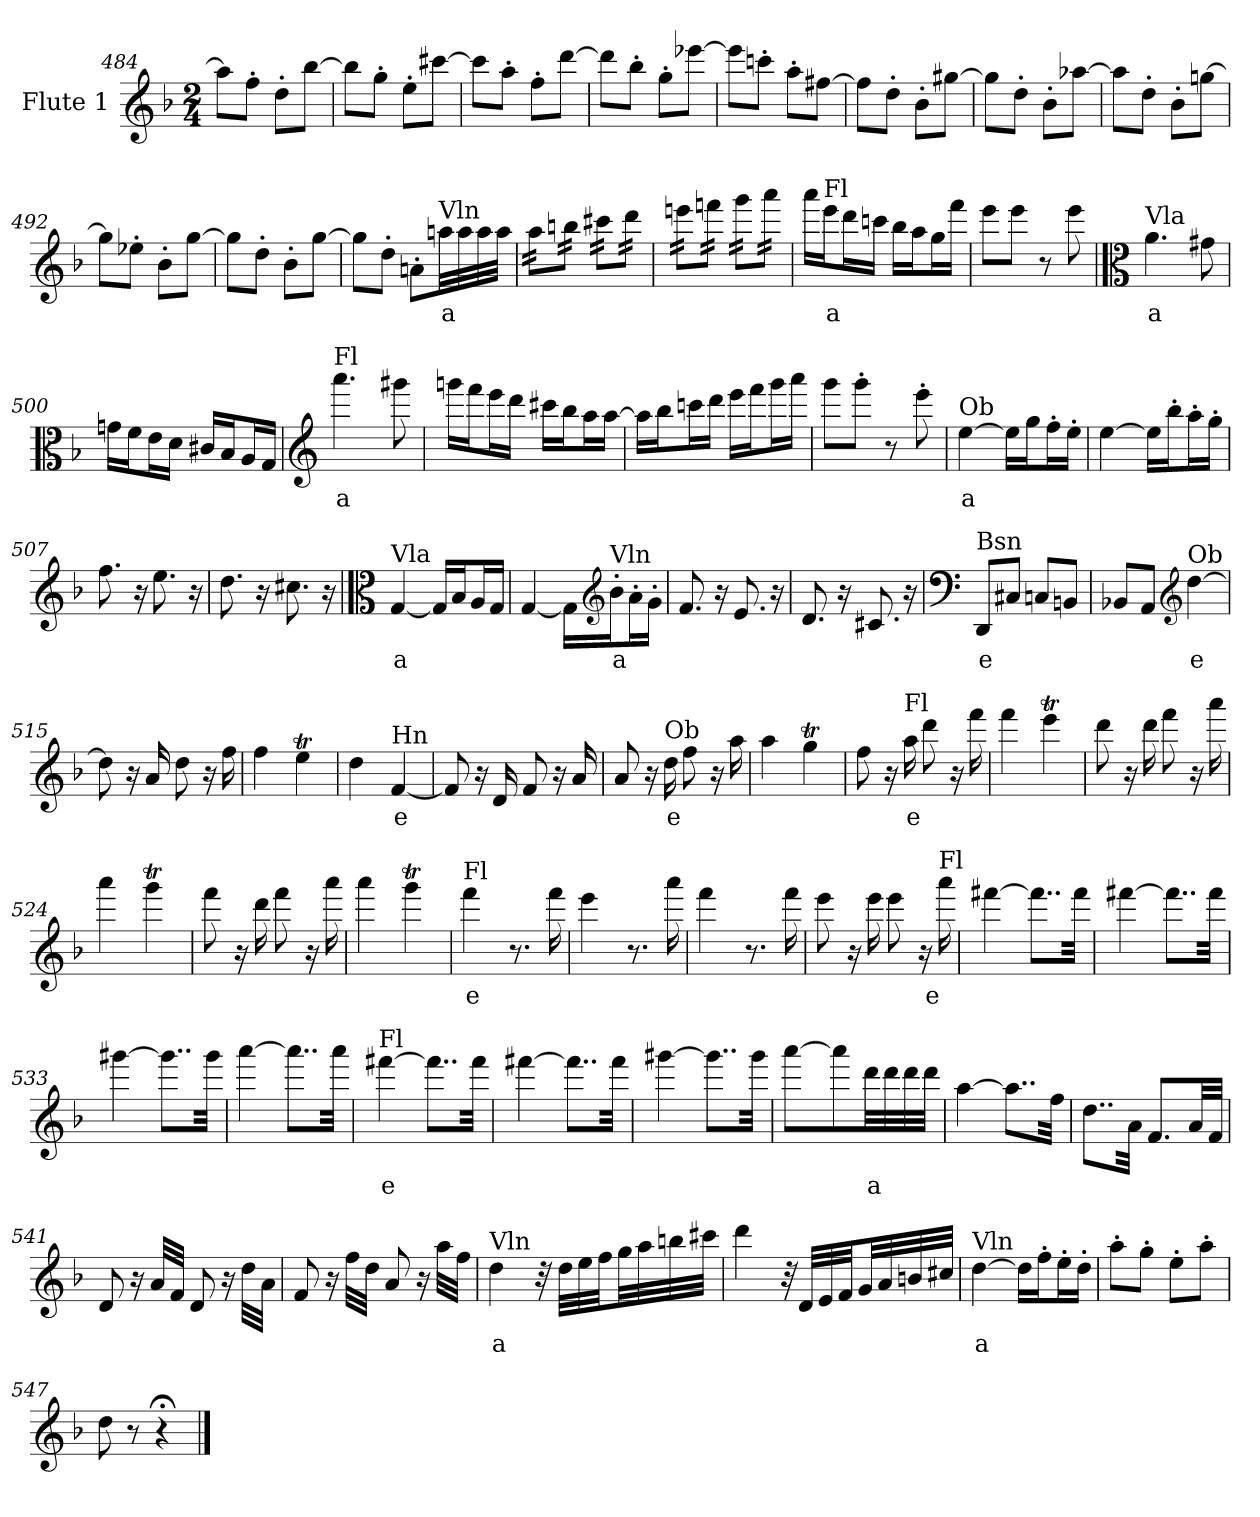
**kern	**text
*part1	*part1
*staff1	*staff1
*I"Flute 1	*
*I'Fl 1	*
*clefG2	*
*k[b-]	*
*M2/4	*
=484	=484
8aa\L]	.
8ff'\J	.
8dd'\L	.
[8bb-\J	.
=485	=485
8bb-\L]	.
8gg'\J	.
8ee'\L	.
[8ccc#X\J	.
=486	=486
8ccc#\L]	.
8aa'\J	.
8ff'\L	.
[8ddd\J	.
=487	=487
8ddd\L]	.
8bb-'\J	.
8gg'\L	.
[8eee-X\J	.
=488	=488
8eee-\L]	.
8cccn'\J	.
8aa'\L	.
[8ff#X\J	.
=489	=489
8ff#\L]	.
8dd'\J	.
8b-'\L	.
[8gg#X\J	.
!!LO:PB:g=z
=490	=490
8gg#\L]	.
8dd'\J	.
8b-'\L	.
[8aa-X\J	.
=491	=491
8aa-\L]	.
8dd'\J	.
8b-'\L	.
[8ggn\J	.
=492	=492
8gg\L]	.
8ee-X'\J	.
8b-'\L	.
[8gg\J	.
=493	=493
8gg\L]	.
8dd'\J	.
8b-'\L	.
[8gg\J	.
=494	=494
8gg\L]	.
8dd'\J	.
8an'\L	.
!LO:TX:a:t=Vln	!
!	!LO:LY:b:color=#FF0000
32aan\LL	a
32aa\	.
32aa\	.
32aa\JJJ	.
=495	=495
*tremolo	*
32aa\LLL	.
32aa\	.
32aa\	.
32aa\	.
32bbn\	.
32bbn\	.
32bbn\	.
32bbn\JJJ	.
32ccc#X\LLL	.
32ccc#X\	.
32ccc#X\	.
32ccc#X\	.
32ddd\	.
32ddd\	.
32ddd\	.
32ddd\JJJ	.
!!LO:PB:g=z
=496	=496
32eeen\LLL	.
32eeen\	.
32eeen\	.
32eeen\	.
32fffn\	.
32fffn\	.
32fffn\	.
32fffn\JJJ	.
32ggg\LLL	.
32ggg\	.
32ggg\	.
32ggg\	.
32aaa\	.
32aaa\	.
32aaa\	.
32aaa\JJJ	.
*Xtremolo	*
=497	=497
16aaa\LL	.
!LO:TX:a:t=Fl	!
!	!LO:LY:b:color=#FF0000
16eee\J	a
16ddd\L	.
16cccn\JJ	.
16bb-\LL	.
16aa\J	.
16gg\L	.
16fff\JJ	.
=498	=498
8eee\L	.
8eee\J	.
8r	.
8eee	.
=499	=499
*clefC3	*
!LO:TX:a:t=Vla	!
!	!LO:LY:b:color=#FF0000
4.a	a
8g#X	.
=500	=500
16gn\LL	.
16f\J	.
16e\L	.
16d\JJ	.
16c#X/LL	.
16B-/J	.
16A/L	.
16G/JJ	.
=501	=501
*clefG2	*
!LO:TX:a:t=Fl	!
!	!LO:LY:b:color=#FF0000
4.aaa	a
8ggg#X	.
!!LO:PB:g=z
=502	=502
16gggn\LL	.
16fff\J	.
16eee\L	.
16ddd\JJ	.
16ccc#X\LL	.
16bb-\J	.
16aa\L	.
[16aa\JJ	.
=503	=503
16aa\LL]	.
16bb-\J	.
16cccn\L	.
16ddd\JJ	.
16eee\LL	.
16fff\J	.
16ggg\L	.
16aaa\JJ	.
=504	=504
8ggg\L	.
8ggg'\J	.
8r	.
8eee'	.
=505	=505
!LO:TX:a:t=Ob	!
!	!LO:LY:b:color=#FF0000
[4ee	a
16ee\LL]	.
16gg\J	.
16ff'\L	.
16ee'\JJ	.
=506	=506
[4ee	.
16ee\LL]	.
16bb-'\J	.
16aa'\L	.
16gg'\JJ	.
=507	=507
8.ff	.
16r	.
8.ee	.
16r	.
=508	=508
8.dd	.
16r	.
8.cc#X	.
16r	.
=509	=509
*clefC3	*
!LO:TX:a:t=Vla	!
!	!LO:LY:b:color=#FF0000
[4G	a
16G/LL]	.
16B-/J	.
16A/L	.
16G/JJ	.
!!LO:PB:g=z
=510	=510
[4G	.
16G\LL]	.
*clefG2	*
!LO:TX:a:t=Vln	!
!	!LO:LY:b:color=#FF0000
16b-'\J	a
16a'\L	.
16g'\JJ	.
=511	=511
8.f	.
16r	.
8.e	.
16r	.
=512	=512
8.d	.
16r	.
8.c#X	.
16r	.
=513	=513
*clefF4	*
!LO:TX:a:t=Bsn	!
!	!LO:LY:b:color=#FF0000
8DD/L	e
8C#X/J	.
8Cn/L	.
8BBn/J	.
=514	=514
8BB-X/L	.
8AA/J	.
*clefG2	*
!LO:TX:a:t=Ob	!
!	!LO:LY:b:color=#FF0000
[4dd	e
=515	=515
8dd]	.
16r	.
16a	.
8dd	.
16r	.
16ff	.
=516	=516
4ff	.
4eet	.
=517	=517
4dd	.
!LO:TX:a:t=Hn	!
!	!LO:LY:b:color=#FF0000
[4f	e
!!LO:PB:g=z
=518	=518
8f]	.
16r	.
16d	.
8f	.
16r	.
16a	.
=519	=519
8a	.
16r	.
!LO:TX:a:t=Ob	!
!	!LO:LY:b:color=#FF0000
16dd	e
8ff	.
16r	.
16aa	.
=520	=520
4aa	.
4ggT	.
=521	=521
8ff	.
16r	.
!LO:TX:a:t=Fl	!
!	!LO:LY:b:color=#FF0000
16aa	e
8ddd	.
16r	.
16fff	.
=522	=522
4fff	.
4eeet	.
=523	=523
8ddd	.
16r	.
16ddd	.
8fff	.
16r	.
16aaa	.
=524	=524
4aaa	.
4gggT	.
!!LO:PB:g=z
=525	=525
8fff	.
16r	.
16ddd	.
8fff	.
16r	.
16aaa	.
=526	=526
4aaa	.
4gggT	.
=527	=527
!LO:TX:a:t=Fl	!
!	!LO:LY:b:color=#FF0000
4fff	e
8.r	.
16fff	.
=528	=528
4eee	.
8.r	.
16aaa	.
=529	=529
4fff	.
8.r	.
16fff	.
=530	=530
8eee	.
16r	.
16eee	.
8eee	.
16r	.
!LO:TX:a:t=Fl	!
!	!LO:LY:b:color=#FF0000
16aaa	e
=531	=531
[4fff#X	.
8..fff#\L]	.
32fff#\Jkk	.
!!LO:PB:g=z
=532	=532
[4fff#X	.
8..fff#\L]	.
32fff#\Jkk	.
=533	=533
[4ggg#X	.
8..ggg#\L]	.
32ggg#\Jkk	.
=534	=534
[4aaa	.
8..aaa\L]	.
32aaa\Jkk	.
=535	=535
!LO:TX:a:t=Fl	!
!	!LO:LY:b:color=#FF0000
[4fff#X	e
8..fff#\L]	.
32fff#\Jkk	.
=536	=536
[4fff#X	.
8..fff#\L]	.
32fff#\Jkk	.
=537	=537
[4ggg#X	.
8..ggg#\L]	.
32ggg#\Jkk	.
=538	=538
[4aaa	.
8aaa\L]	.
!LO:TX:a:t=Vln	!
!	!LO:LY:b:color=#FF0000
*tremolo	*
32ddd\	a
32ddd\	.
32ddd\	.
32ddd\JJJ	.
*Xtremolo	*
=539	=539
[4aa	.
8..aa\L]	.
32ff\Jkk	.
=540	=540
8..dd\L	.
32a\Jkk	.
8.f/L	.
32a/LL	.
32f/JJJ	.
=541	=541
8d	.
16r	.
32a/LLL	.
32f/JJJ	.
8d	.
16r	.
32dd\LLL	.
32a\JJJ	.
!!LO:PB:g=z
=542	=542
8f	.
16r	.
32ff\LLL	.
32dd\JJJ	.
8a	.
16r	.
32aa\LLL	.
32ff\JJJ	.
=543	=543
!LO:TX:a:t=Vln	!
!	!LO:LY:b:color=#FF0000
4dd	a
32r	.
32dd\LLL	.
32ee\	.
32ff\JJ	.
32gg\LL	.
32aa\	.
32bbn\	.
32ccc#X\JJJ	.
=544	=544
4ddd	.
32r	.
32d/LLL	.
32e/	.
32f/JJ	.
32g/LL	.
32a/	.
32bn/	.
32cc#X/JJJ	.
=545	=545
!LO:TX:a:t=Vln	!
!	!LO:LY:b:color=#FF0000
[4dd	a
16dd\LL]	.
16ff'\J	.
16ee'\L	.
16dd'\JJ	.
=546	=546
8aa'\L	.
8gg'\J	.
8ee'\L	.
8aa'\J	.
=547	=547
8dd	.
8r	.
4r;<	.
==	==
*-	*-
